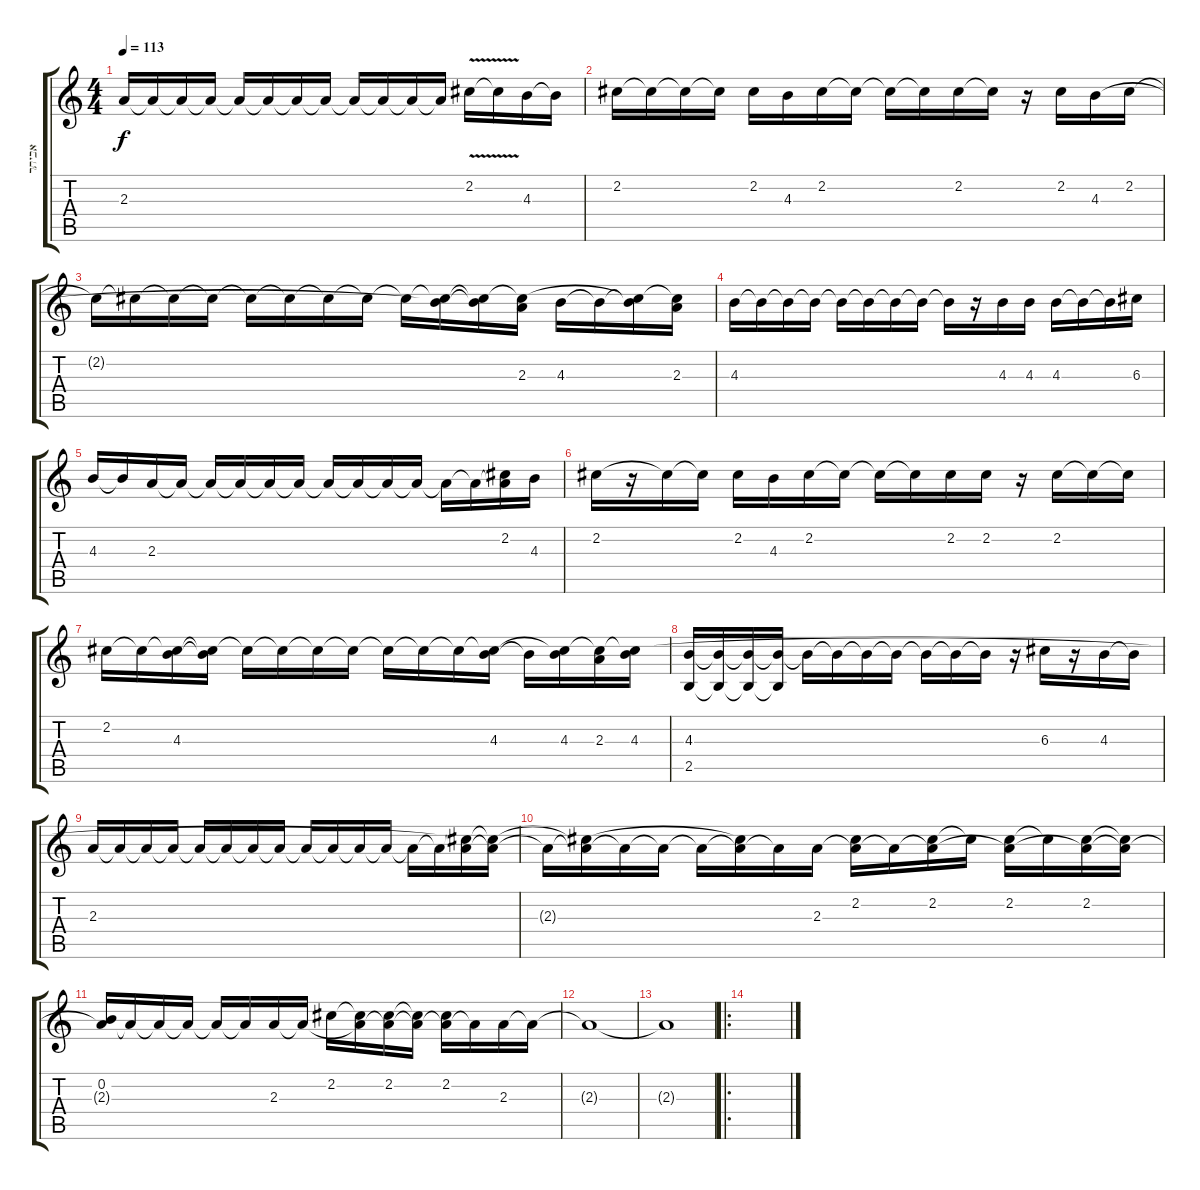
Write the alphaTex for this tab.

\track ("אביתר" "אביתר") {instrument banjo}
\staff {score tabs}
\tuning (E4 B3 G3 D3 A2 E2) {hide}
\displaytranspose 12
\ts (4 4)
\tempo 113
\clef g2
\ks c
2.3.16{dy f} 2.3{t}.16 2.3{t}.16 2.3{t}.16 2.3{t}.16 2.3{t}.16 2.3{t}.16 2.3{t}.16 2.3{t}.16 2.3{t}.16 2.3{t}.16 2.3{t}.16 2.2{v}.16 2.2{t}.16 4.3.16 4.3{t}.16 |
2.2.16 2.2{t}.16 2.2{t}.16 2.2{t}.16 2.2.16 4.3.16 2.2.16 2.2{t}.16 2.2{t}.16 2.2{t}.16 2.2.16 2.2{t}.16 r.16 2.2.16 4.3.16 2.2.16 |
2.2{t}.16 2.2{t}.16 2.2{t}.16 2.2{t}.16 2.2{t}.16 2.2{t}.16 2.2{t}.16 2.2{t}.16 2.2{t}.16 (2.2{t} 4.3{t}).16 (2.2{t} 4.3{t}).16 (2.2{t} 2.3).16 4.3.16 4.3{t}.16 (2.2{t} 4.3{t}).16 (2.2{t} 2.3).16 |
4.3.16 4.3{t}.16 4.3{t}.16 4.3{t}.16 4.3{t}.16 4.3{t}.16 4.3{t}.16 4.3{t}.16 4.3{t}.16 r.16 4.3.16 4.3.16 4.3.16 4.3{t}.16 4.3{t}.16 6.3.16 |
4.3.16 4.3{t}.16 2.3.16 2.3{t}.16 2.3{t}.16 2.3{t}.16 2.3{t}.16 2.3{t}.16 2.3{t}.16 2.3{t}.16 2.3{t}.16 2.3{t}.16 2.3{t}.16 2.3{t}.16 (2.2 2.3{t}).16 4.3.16 |
2.2.16 r.16 2.2{t}.16 2.2{t}.16 2.2.16 4.3.16 2.2.16 2.2{t}.16 2.2{t}.16 2.2{t}.16 2.2.16 2.2.16 r.16 2.2.16 2.2{t}.16 2.2{t}.16 |
2.2.16 2.2{t}.16 (2.2{t} 4.3).16 (2.2{t} 4.3{t}).16 2.2{t}.16 2.2{t}.16 2.2{t}.16 2.2{t}.16 2.2{t}.16 2.2{t}.16 2.2{t}.16 (2.2{t} 4.3).16 4.3{t}.16 (2.2{t} 4.3).16 (2.2{t} 2.3).16 (2.2{t} 4.3).16 |
(4.3 2.5).16 (4.3{t} 2.5{t}).16 (4.3{t} 2.5{t}).16 (4.3{t} 2.5{t}).16 4.3{t}.16 4.3{t}.16 4.3{t}.16 4.3{t}.16 4.3{t}.16 4.3{t}.16 4.3{t}.16 r.16 6.3.16 r.16 4.3.16 4.3{t}.16 |
2.3.16 2.3{t}.16 2.3{t}.16 2.3{t}.16 2.3{t}.16 2.3{t}.16 2.3{t}.16 2.3{t}.16 2.3{t}.16 2.3{t}.16 2.3{t}.16 2.3{t}.16 2.3{t}.16 2.3{t}.16 (2.2{t} 2.3{t}).16 (2.2{t} 2.3{t}).16 |
2.3{t}.16 (2.2{t} 2.3{t}).16 2.3{t}.16 2.3{t}.16 2.3{t}.16 (2.2{t} 2.3{t}).16 2.3{t}.16 2.3.16 (2.2 2.3{t}).16 2.3{t}.16 (2.2 2.3{t}).16 2.2{t}.16 (2.2 2.3{t}).16 2.2{t}.16 (2.2 2.3{t}).16 (2.2{t} 2.3{t}).16 |
(0.2 2.3{t}).16 2.3{t}.16 2.3{t}.16 2.3{t}.16 2.3{t}.16 2.3{t}.16 2.3.16 2.3{t}.16 2.2.16 (2.2{t} 2.3{t}).16 (2.2 2.3{t}).16 (2.2{t} 2.3{t}).16 (2.2 2.3{t}).16 2.3{t}.16 2.3.16 2.3{t}.16 |
2.3{t}.1 |
2.3{t}.1 |
\ro
